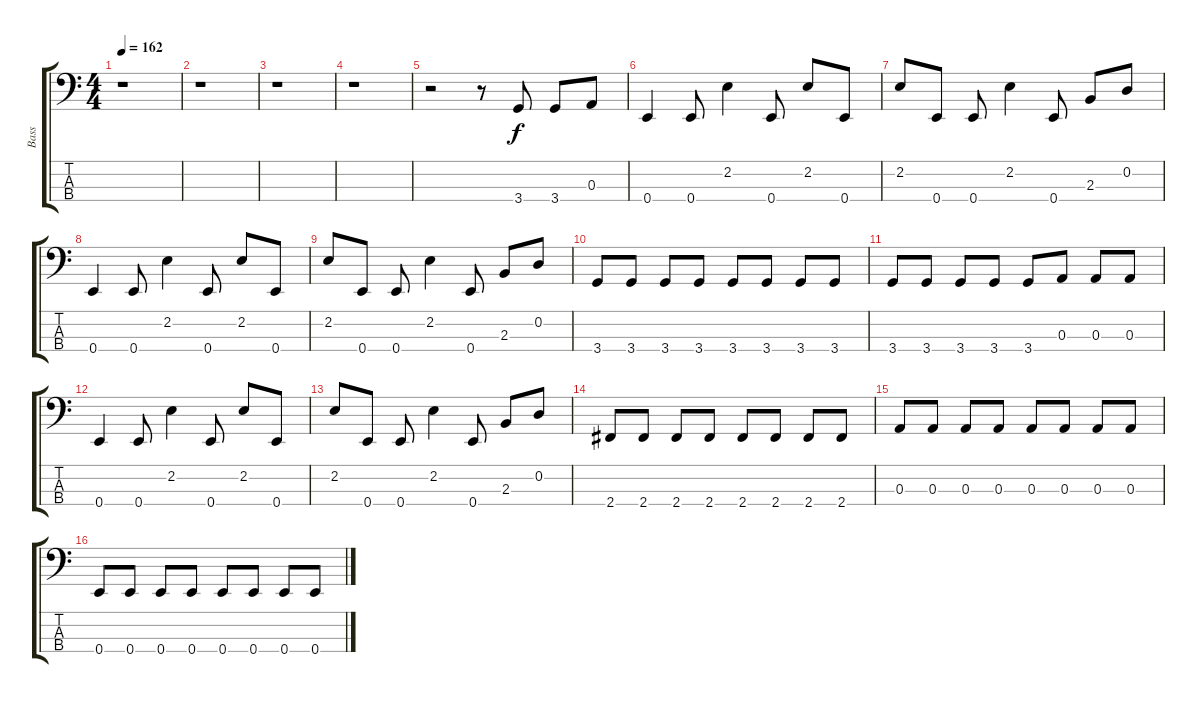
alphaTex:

\track ("Bass" "Bass") {instrument electricbassfinger}
\staff {score tabs}
\tuning (G2 D2 A1 E1) {hide}
\ts (4 4)
\tempo 162
\clef f4
\ks c
r.1{dy f} |
r.1 |
r.1 |
r.1 |
r.2 r.8 3.4.8 3.4.8 0.3.8 |
0.4.4 0.4.8 2.2.4 0.4.8 2.2.8 0.4.8 |
2.2.8 0.4.8 0.4.8 2.2.4 0.4.8 2.3.8 0.2.8 |
0.4.4 0.4.8 2.2.4 0.4.8 2.2.8 0.4.8 |
2.2.8 0.4.8 0.4.8 2.2.4 0.4.8 2.3.8 0.2.8 |
3.4.8 3.4.8 3.4.8 3.4.8 3.4.8 3.4.8 3.4.8 3.4.8 |
3.4.8 3.4.8 3.4.8 3.4.8 3.4.8 0.3.8 0.3.8 0.3.8 |
0.4.4 0.4.8 2.2.4 0.4.8 2.2.8 0.4.8 |
2.2.8 0.4.8 0.4.8 2.2.4 0.4.8 2.3.8 0.2.8 |
2.4.8 2.4.8 2.4.8 2.4.8 2.4.8 2.4.8 2.4.8 2.4.8 |
0.3.8 0.3.8 0.3.8 0.3.8 0.3.8 0.3.8 0.3.8 0.3.8 |
0.4.8 0.4.8 0.4.8 0.4.8 0.4.8 0.4.8 0.4.8 0.4.8
